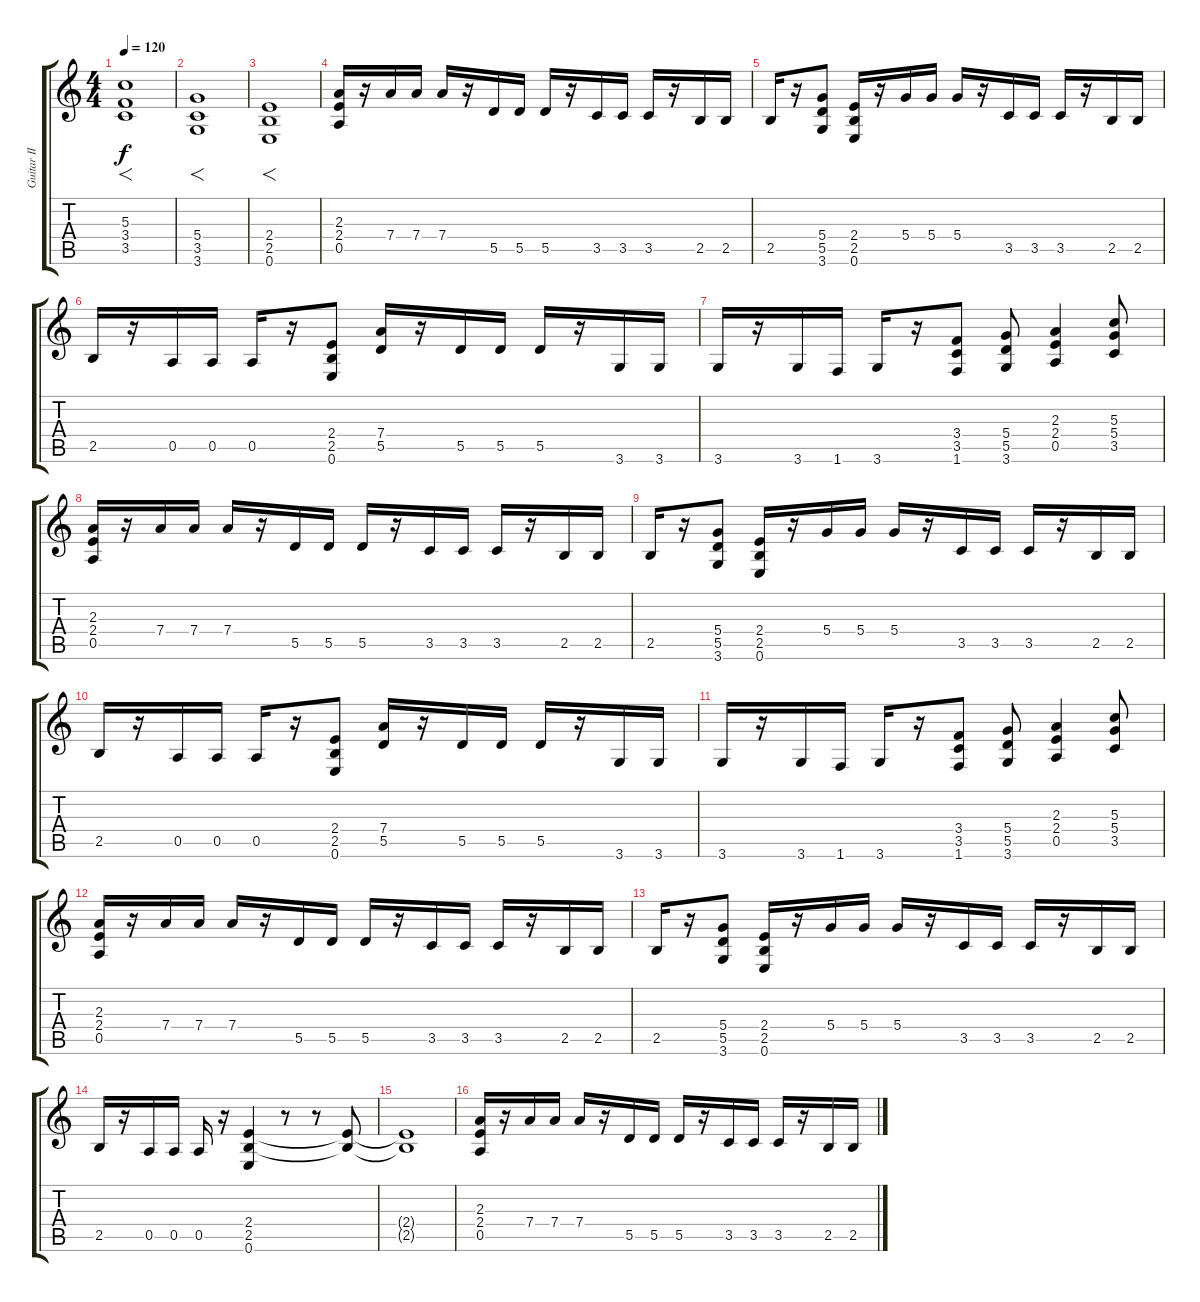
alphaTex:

\track ("Guitar II" "Guitar II") {instrument distortionguitar}
\staff {score tabs}
\tuning (E4 B3 G3 D3 A2 E2) {hide}
\ts (4 4)
\tempo 120
\clef g2
\ks c
(5.3 3.4 3.5).1{f dy f} |
(5.4 3.5 3.6).1{f} |
(2.4 2.5 0.6).1{f} |
(2.3 2.4 0.5).16 r.16 7.4.16 7.4.16 7.4.16 r.16 5.5.16 5.5.16 5.5.16 r.16 3.5.16 3.5.16 3.5.16 r.16 2.5.16 2.5.16 |
2.5.16 r.16 (5.4 5.5 3.6).8 (2.4 2.5 0.6).16 r.16 5.4.16 5.4.16 5.4.16 r.16 3.5.16 3.5.16 3.5.16 r.16 2.5.16 2.5.16 |
2.5.16 r.16 0.5.16 0.5.16 0.5.16 r.16 (2.4 2.5 0.6).8 (7.4 5.5).16 r.16 5.5.16 5.5.16 5.5.16 r.16 3.6.16 3.6.16 |
3.6.16 r.16 3.6.16 1.6.16 3.6.16 r.16 (3.4 3.5 1.6).8 (5.4 5.5 3.6).8 (2.3 2.4 0.5).4 (5.3 5.4 3.5).8 |
(2.3 2.4 0.5).16 r.16 7.4.16 7.4.16 7.4.16 r.16 5.5.16 5.5.16 5.5.16 r.16 3.5.16 3.5.16 3.5.16 r.16 2.5.16 2.5.16 |
2.5.16 r.16 (5.4 5.5 3.6).8 (2.4 2.5 0.6).16 r.16 5.4.16 5.4.16 5.4.16 r.16 3.5.16 3.5.16 3.5.16 r.16 2.5.16 2.5.16 |
2.5.16 r.16 0.5.16 0.5.16 0.5.16 r.16 (2.4 2.5 0.6).8 (7.4 5.5).16 r.16 5.5.16 5.5.16 5.5.16 r.16 3.6.16 3.6.16 |
3.6.16 r.16 3.6.16 1.6.16 3.6.16 r.16 (3.4 3.5 1.6).8 (5.4 5.5 3.6).8 (2.3 2.4 0.5).4 (5.3 5.4 3.5).8 |
(2.3 2.4 0.5).16 r.16 7.4.16 7.4.16 7.4.16 r.16 5.5.16 5.5.16 5.5.16 r.16 3.5.16 3.5.16 3.5.16 r.16 2.5.16 2.5.16 |
2.5.16 r.16 (5.4 5.5 3.6).8 (2.4 2.5 0.6).16 r.16 5.4.16 5.4.16 5.4.16 r.16 3.5.16 3.5.16 3.5.16 r.16 2.5.16 2.5.16 |
2.5.16 r.16 0.5.16 0.5.16 0.5.16 r.16 (2.4 2.5 0.6).4 r.8 r.8 (2.4{t} 2.5{t}).8 |
(2.4{t} 2.5{t}).1 |
(2.3 2.4 0.5).16 r.16 7.4.16 7.4.16 7.4.16 r.16 5.5.16 5.5.16 5.5.16 r.16 3.5.16 3.5.16 3.5.16 r.16 2.5.16 2.5.16
